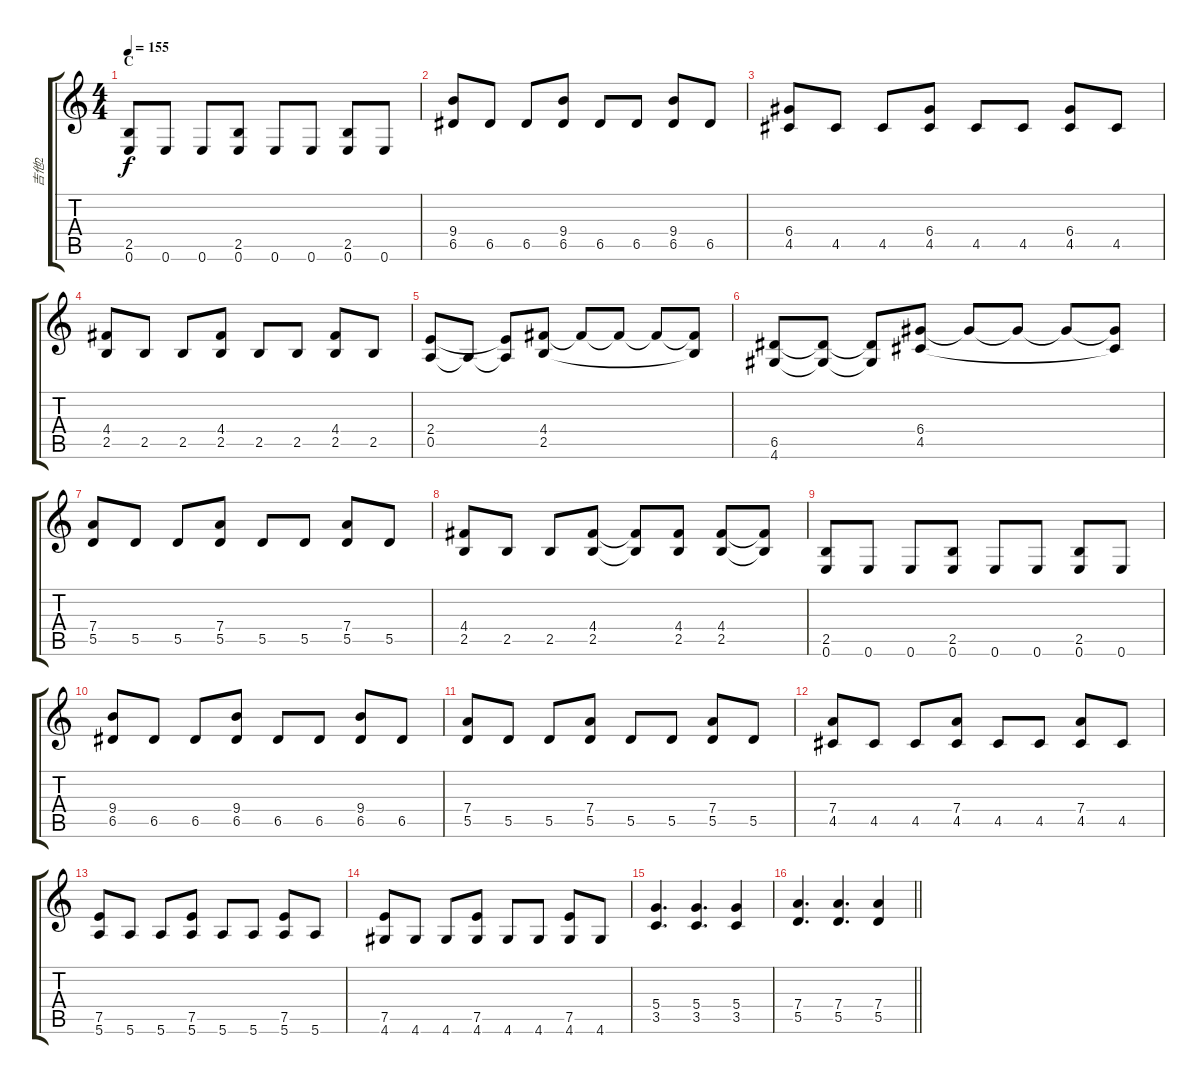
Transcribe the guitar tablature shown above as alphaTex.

\track ("吉他2" "吉他2") {instrument distortionguitar}
\staff {score tabs}
\tuning (E4 B3 G3 D3 A2 E2) {hide}
\ts (4 4)
\section ("" "C")
\tempo 155
\clef g2
\ks c
(2.5 0.6).8{dy f} 0.6.8 0.6.8 (2.5 0.6).8 0.6.8 0.6.8 (2.5 0.6).8 0.6.8 |
(9.4 6.5).8 6.5.8 6.5.8 (9.4 6.5).8 6.5.8 6.5.8 (9.4 6.5).8 6.5.8 |
(6.4 4.5).8 4.5.8 4.5.8 (6.4 4.5).8 4.5.8 4.5.8 (6.4 4.5).8 4.5.8 |
(4.4 2.5).8 2.5.8 2.5.8 (4.4 2.5).8 2.5.8 2.5.8 (4.4 2.5).8 2.5.8 |
(2.4 0.5).8 0.5{t}.8 (2.4{t} 0.5{t}).8 (4.4 2.5).8 4.4{t}.8 4.4{t}.8 4.4{t}.8 (4.4{t} 2.5{t}).8 |
(6.5 4.6).8 (6.5{t} 4.6{t}).8 (6.5{t} 4.6{t}).8 (6.4 4.5).8 6.4{t}.8 6.4{t}.8 6.4{t}.8 (6.4{t} 4.5{t}).8 |
(7.4 5.5).8 5.5.8 5.5.8 (7.4 5.5).8 5.5.8 5.5.8 (7.4 5.5).8 5.5.8 |
(4.4 2.5).8 2.5.8 2.5.8 (4.4 2.5).8 (4.4{t} 2.5{t}).8 (4.4 2.5).8 (4.4 2.5).8 (4.4{t} 2.5{t}).8 |
(2.5 0.6).8 0.6.8 0.6.8 (2.5 0.6).8 0.6.8 0.6.8 (2.5 0.6).8 0.6.8 |
(9.4 6.5).8 6.5.8 6.5.8 (9.4 6.5).8 6.5.8 6.5.8 (9.4 6.5).8 6.5.8 |
(7.4 5.5).8 5.5.8 5.5.8 (7.4 5.5).8 5.5.8 5.5.8 (7.4 5.5).8 5.5.8 |
(7.4 4.5).8 4.5.8 4.5.8 (7.4 4.5).8 4.5.8 4.5.8 (7.4 4.5).8 4.5.8 |
(7.5 5.6).8 5.6.8 5.6.8 (7.5 5.6).8 5.6.8 5.6.8 (7.5 5.6).8 5.6.8 |
(7.5 4.6).8 4.6.8 4.6.8 (7.5 4.6).8 4.6.8 4.6.8 (7.5 4.6).8 4.6.8 |
(5.4 3.5).4{d} (5.4 3.5).4{d} (5.4 3.5).4 |
\barLineRight lightlight
(7.4 5.5).4{d} (7.4 5.5).4{d} (7.4 5.5).4
